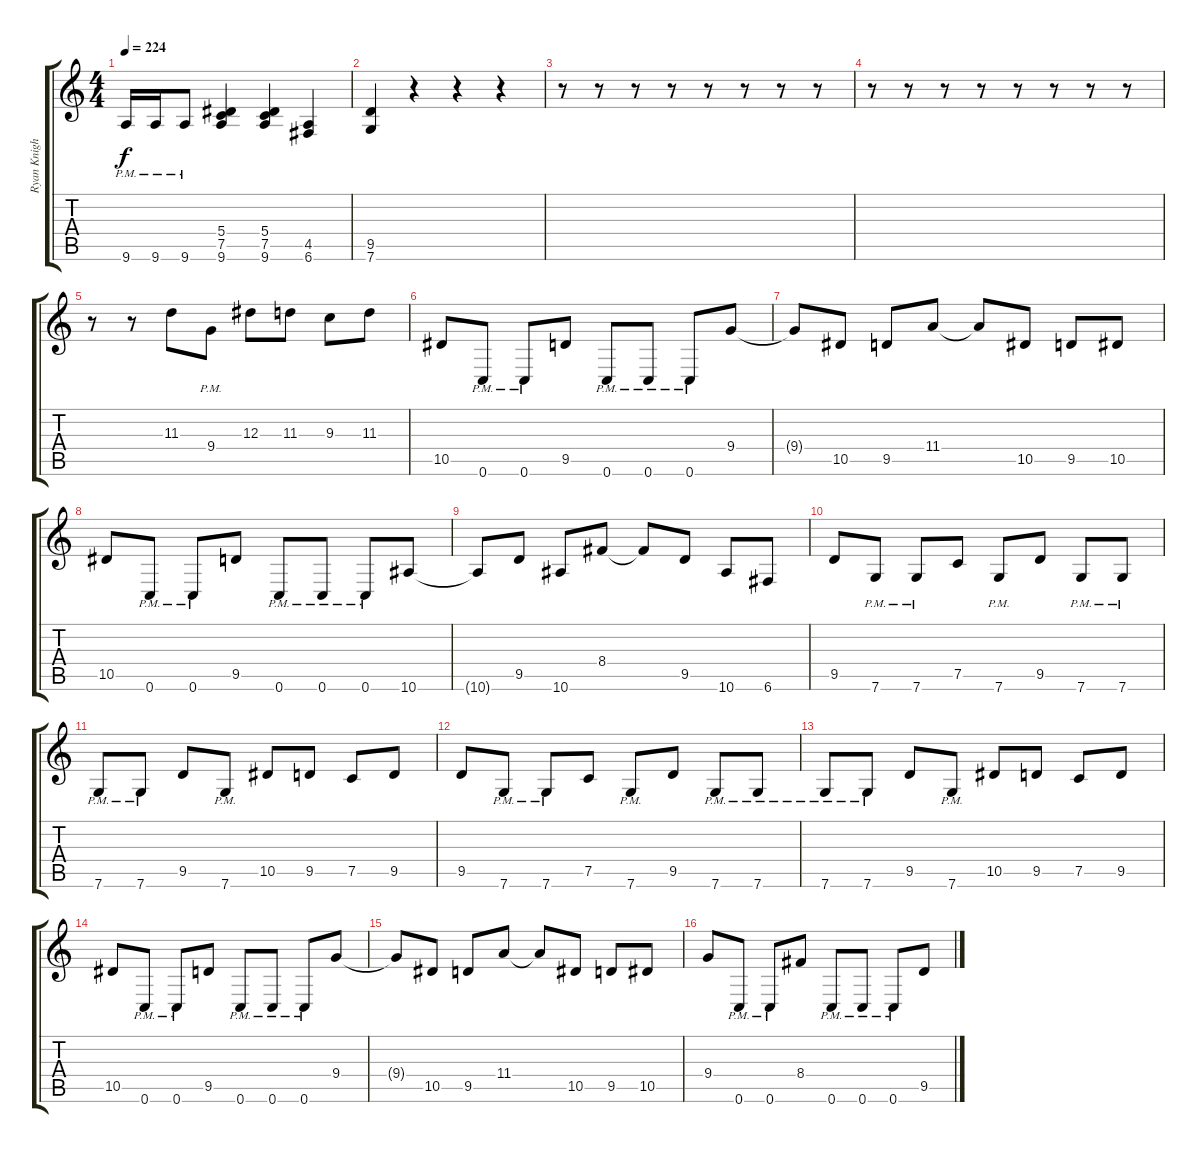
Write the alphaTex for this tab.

\track ("Ryan Knight (left)" "Ryan Knigh") {instrument overdrivenguitar}
\staff {score tabs}
\tuning (C4 G3 Eb3 Bb2 F2 C2) {hide}
\ts (4 4)
\tempo 224
\clef g2
\ks c
9.6{pm}.16{dy f} 9.6{pm}.16 9.6{pm}.8 (5.4 7.5 9.6).4 (5.4 7.5 9.6).4 (4.5 6.6).4 |
(9.5 7.6).4 r.4 r.4 r.4 |
r.8 r.8 r.8 r.8 r.8 r.8 r.8 r.8 |
r.8 r.8 r.8 r.8 r.8 r.8 r.8 r.8 |
r.8 r.8 11.3.8 9.4{pm}.8 12.3.8 11.3.8 9.3.8 11.3.8 |
10.5.8 0.6{pm}.8 0.6{pm}.8 9.5.8 0.6{pm}.8 0.6{pm}.8 0.6{pm}.8 9.4.8 |
9.4{t}.8 10.5.8 9.5.8 11.4.8 11.4{t}.8 10.5.8 9.5.8 10.5.8 |
10.5.8 0.6{pm}.8 0.6{pm}.8 9.5.8 0.6{pm}.8 0.6{pm}.8 0.6{pm}.8 10.6.8 |
10.6{t}.8 9.5.8 10.6.8 8.4.8 8.4{t}.8 9.5.8 10.6.8 6.6.8 |
9.5.8 7.6{pm}.8 7.6{pm}.8 7.5.8 7.6{pm}.8 9.5.8 7.6{pm}.8 7.6{pm}.8 |
7.6{pm}.8 7.6{pm}.8 9.5.8 7.6{pm}.8 10.5.8 9.5.8 7.5.8 9.5.8 |
9.5.8 7.6{pm}.8 7.6{pm}.8 7.5.8 7.6{pm}.8 9.5.8 7.6{pm}.8 7.6{pm}.8 |
7.6{pm}.8 7.6{pm}.8 9.5.8 7.6{pm}.8 10.5.8 9.5.8 7.5.8 9.5.8 |
10.5.8 0.6{pm}.8 0.6{pm}.8 9.5.8 0.6{pm}.8 0.6{pm}.8 0.6{pm}.8 9.4.8 |
9.4{t}.8 10.5.8 9.5.8 11.4.8 11.4{t}.8 10.5.8 9.5.8 10.5.8 |
9.4.8 0.6{pm}.8 0.6{pm}.8 8.4.8 0.6{pm}.8 0.6{pm}.8 0.6{pm}.8 9.5.8
